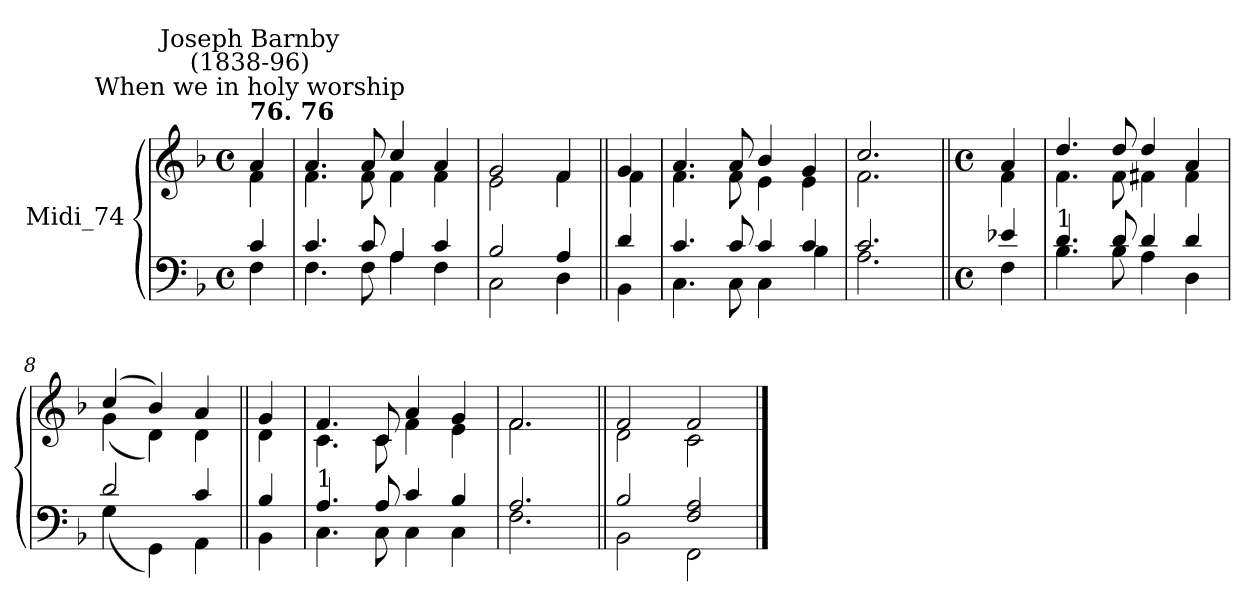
**kern	**kern
*part2	*part1
*staff2	*staff1
*I"Midi_74	*I"Midi_74
*clefF4	*clefG2
*k[b-]	*k[b-]
*F:	*F:
*M4/4	*M4/4
*met(c)	*met(c)
=	=
*^	*^
!	!	!LO:TX:a:B:t=76. 76	!
!	!	!LO:TX:a:cj:t=When we in holy worship	!
!	!	!LO:TX:a:cj:t=Joseph Barnby\n(1838-96)	!
4c/	4F\	4a/	4f\
=1	=1	=1	=1
4.c/	4.F\	4.a/	4.f\
8c/	8F\	8a/	8f\
4A/	4A\	4cc/	4f\
4c/	4F\	4a/	4f\
=2	=2	=2	=2
2B-/	2C\	2g/	2e\
4A/	4D\	4f/	4f\
=3||	=3||	=3||	=3||
4d/	4BB-\	4g/	4f\
=4	=4	=4	=4
4.c/	4.C\	4.a/	4.f\
8c/	8C\	8a/	8f\
4c/	4C\	4b-/	4e\
4c/	4B-\	4g/	4e\
=5	=5	=5	=5
2.c/	2.A\	2.cc/	2.f\
!!LO:LB:g=z	!!
=6||	=6||	=6||	=6||
*M4/4	*	*M4/4	*
*met(c)	*	*met(c)	*
4e-X/	4F\	4a/	4f\
=7	=7	=7	=7
!	!	!LO:TX:b:t=1	!
4.d/	4.B-\	4.dd/	4.f\
8d/	8B-\	8dd/	8f\
4d/	4A\	4dd/	4f#X\
4d/	4D\	4a/	4f#\
=8	=8	=8	=8
2d/	(4G\	(>4cc/	(<4g\
.	4GG\)	4b-/)	4d\)
4c/	4AA\	4a/	4d\
=9||	=9||	=9||	=9||
4B-/	4BB-\	4g/	4d\
=10	=10	=10	=10
!	!	!LO:TX:b:t=1	!
4.A/	4.C\	4.f/	4.c\
8A/	8C\	8c/	8c\
4c/	4C\	4a/	4f\
4B-/	4C\	4g/	4e\
=11	=11	=11	=11
2.A/	2.F\	2.f/	2.f\
=12||	=12||	=12||	=12||
2B-/	2BB-\	2f/	2d\
2F/ 2A/	2FF\	2f/	2c\
*v	*v	*	*
*	*v	*v
==	==
*-	*-
